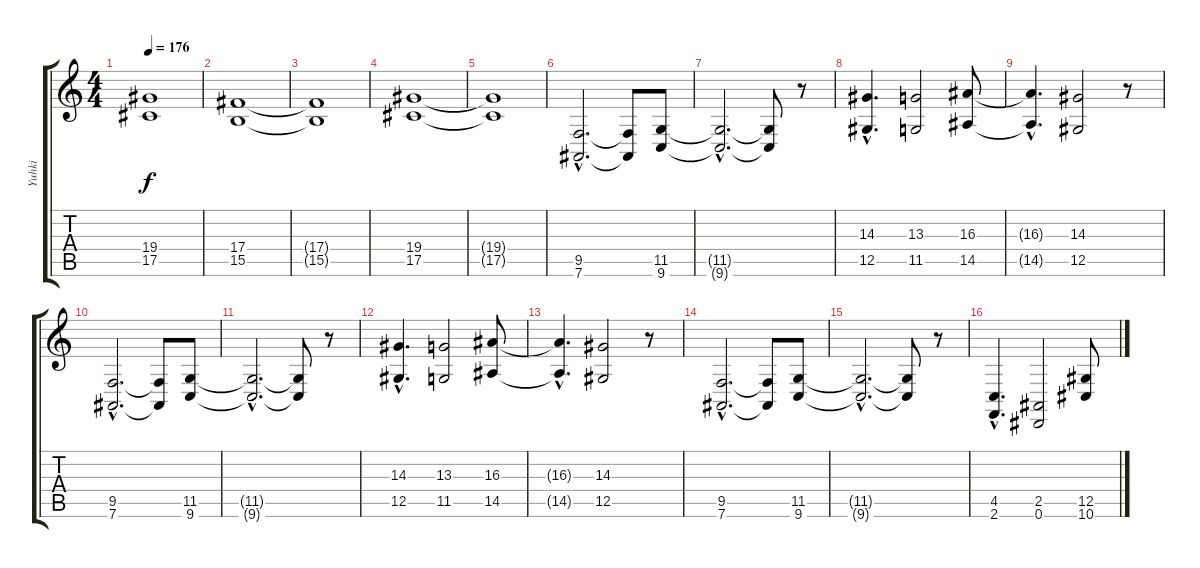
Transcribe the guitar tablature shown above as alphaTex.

\track ("Yuhki" "Yuhki") {instrument harpsichord}
\staff {score tabs}
\tuning (Eb4 Bb3 Gb3 Db3 Ab2 Eb2) {hide}
\ts (4 4)
\tempo 176
\clef g2
\ks c
(19.4{t} 17.5{t}).1{dy f} |
(17.4 15.5).1 |
(17.4{t} 15.5{t}).1 |
(19.4 17.5).1 |
(19.4{t} 17.5{t}).1 |
(9.5{hac} 7.6{hac}).2{d volume 4} (9.5{t} 7.6{t}).8 (11.5 9.6).8 |
(11.5{hac t} 9.6{hac t}).2{d} (11.5{t} 9.6{t}).8 r.8 |
(14.3{hac} 12.5{hac}).4{d} (13.3 11.5).2 (16.3 14.5).8 |
(16.3{hac t} 14.5{hac t}).4{d} (14.3 12.5).2 r.8 |
(9.5{hac} 7.6{hac}).2{d} (9.5{t} 7.6{t}).8 (11.5 9.6).8 |
(11.5{hac t} 9.6{hac t}).2{d} (11.5{t} 9.6{t}).8 r.8 |
(14.3{hac} 12.5{hac}).4{d} (13.3 11.5).2 (16.3 14.5).8 |
(16.3{hac t} 14.5{hac t}).4{d} (14.3 12.5).2 r.8 |
(9.5{hac} 7.6{hac}).2{d} (9.5{t} 7.6{t}).8 (11.5 9.6).8 |
(11.5{hac t} 9.6{hac t}).2{d} (11.5{t} 9.6{t}).8 r.8 |
(4.5{hac} 2.6{hac}).4{d} (2.5 0.6).2 (12.5 10.6).8
